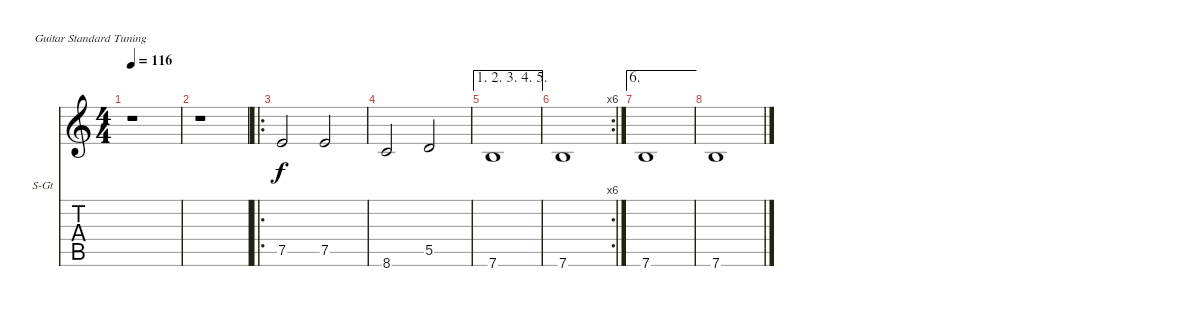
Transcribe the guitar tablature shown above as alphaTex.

\bracketExtendMode nobrackets
\firstSystemTrackNameOrientation horizontal
\otherSystemsTrackNameOrientation horizontal
\track ("Guitar Acoustique 2" "S-Gt") {instrument acousticguitarsteel}
\staff {score tabs}
\tuning (E4 B3 G3 D3 A2 E2)
\ts (4 4)
\beaming (8 2 2 2 2)
\tempo 116
\clef g2
\ks c
r.1{dy f instrument acousticguitarsteel} |
r.1 |
\ro
7.5.2 7.5.2 |
8.6.2 5.5.2 |
\ae (1 2 3 4 5)
7.6.1 |
\rc 6
7.6.1 |
\ae 6
7.6.1 |
7.6.1
